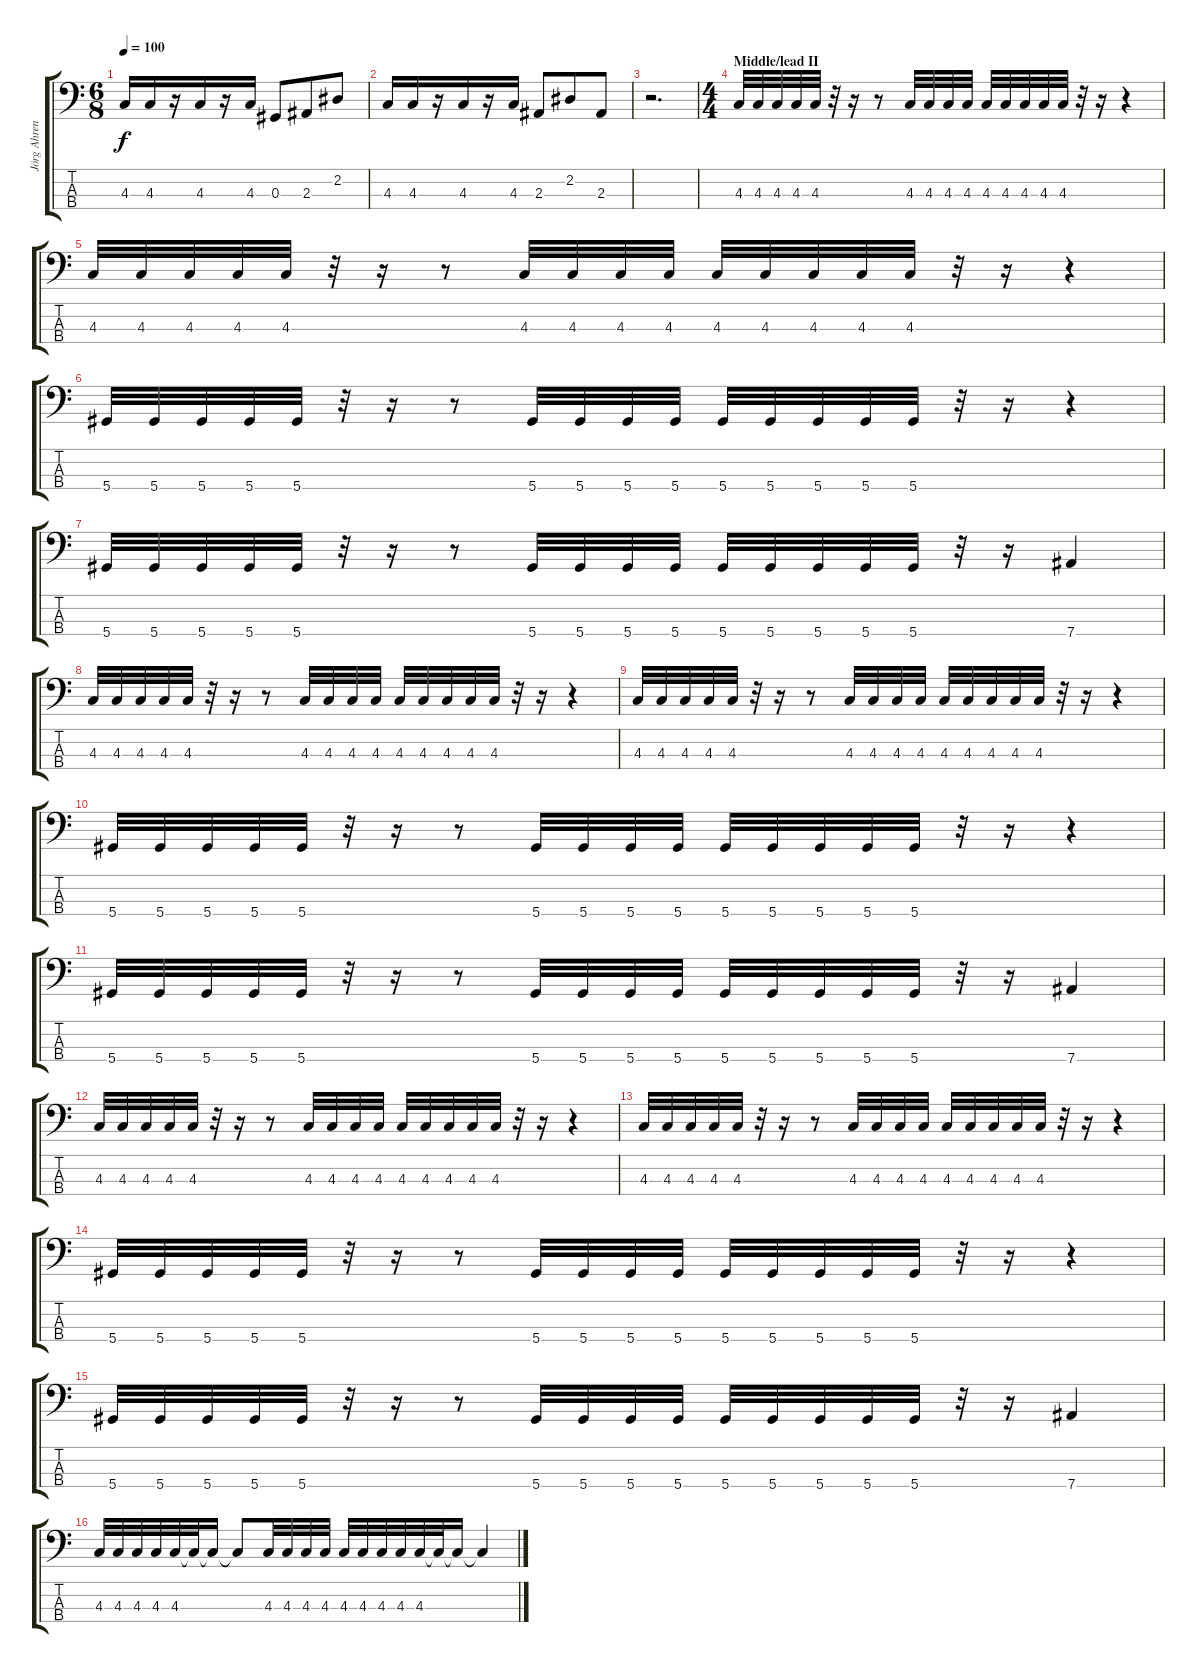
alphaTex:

\track ("Jörg Ahrens" "Jörg Ahren") {instrument electricbasspick}
\staff {score tabs}
\tuning (Gb2 Db2 Ab1 Eb1) {hide}
\ts (6 8)
\tempo 100
\clef f4
\ks c
4.3.16{dy f} 4.3.16 r.16 4.3.16 r.16 4.3.16 0.3.8 2.3.8 2.2.8 |
4.3.16 4.3.16 r.16 4.3.16 r.16 4.3.16 2.3.8 2.2.8 2.3.8 |
r.2{d} |
\ts (4 4)
\section ("" "Middle/lead II")
4.3.32 4.3.32 4.3.32 4.3.32 4.3.32 r.32 r.16 r.8 4.3.32 4.3.32 4.3.32 4.3.32 4.3.32 4.3.32 4.3.32 4.3.32 4.3.32 r.32 r.16 r.4 |
4.3.32 4.3.32 4.3.32 4.3.32 4.3.32 r.32 r.16 r.8 4.3.32 4.3.32 4.3.32 4.3.32 4.3.32 4.3.32 4.3.32 4.3.32 4.3.32 r.32 r.16 r.4 |
5.4.32 5.4.32 5.4.32 5.4.32 5.4.32 r.32 r.16 r.8 5.4.32 5.4.32 5.4.32 5.4.32 5.4.32 5.4.32 5.4.32 5.4.32 5.4.32 r.32 r.16 r.4 |
5.4.32 5.4.32 5.4.32 5.4.32 5.4.32 r.32 r.16 r.8 5.4.32 5.4.32 5.4.32 5.4.32 5.4.32 5.4.32 5.4.32 5.4.32 5.4.32 r.32 r.16 7.4.4 |
4.3.32 4.3.32 4.3.32 4.3.32 4.3.32 r.32 r.16 r.8 4.3.32 4.3.32 4.3.32 4.3.32 4.3.32 4.3.32 4.3.32 4.3.32 4.3.32 r.32 r.16 r.4 |
4.3.32 4.3.32 4.3.32 4.3.32 4.3.32 r.32 r.16 r.8 4.3.32 4.3.32 4.3.32 4.3.32 4.3.32 4.3.32 4.3.32 4.3.32 4.3.32 r.32 r.16 r.4 |
5.4.32 5.4.32 5.4.32 5.4.32 5.4.32 r.32 r.16 r.8 5.4.32 5.4.32 5.4.32 5.4.32 5.4.32 5.4.32 5.4.32 5.4.32 5.4.32 r.32 r.16 r.4 |
5.4.32 5.4.32 5.4.32 5.4.32 5.4.32 r.32 r.16 r.8 5.4.32 5.4.32 5.4.32 5.4.32 5.4.32 5.4.32 5.4.32 5.4.32 5.4.32 r.32 r.16 7.4.4 |
4.3.32 4.3.32 4.3.32 4.3.32 4.3.32 r.32 r.16 r.8 4.3.32 4.3.32 4.3.32 4.3.32 4.3.32 4.3.32 4.3.32 4.3.32 4.3.32 r.32 r.16 r.4 |
4.3.32 4.3.32 4.3.32 4.3.32 4.3.32 r.32 r.16 r.8 4.3.32 4.3.32 4.3.32 4.3.32 4.3.32 4.3.32 4.3.32 4.3.32 4.3.32 r.32 r.16 r.4 |
5.4.32 5.4.32 5.4.32 5.4.32 5.4.32 r.32 r.16 r.8 5.4.32 5.4.32 5.4.32 5.4.32 5.4.32 5.4.32 5.4.32 5.4.32 5.4.32 r.32 r.16 r.4 |
5.4.32 5.4.32 5.4.32 5.4.32 5.4.32 r.32 r.16 r.8 5.4.32 5.4.32 5.4.32 5.4.32 5.4.32 5.4.32 5.4.32 5.4.32 5.4.32 r.32 r.16 7.4.4 |
4.3.32 4.3.32 4.3.32 4.3.32 4.3.32 4.3{t}.32 4.3{t}.16 4.3{t}.8 4.3.32 4.3.32 4.3.32 4.3.32 4.3.32 4.3.32 4.3.32 4.3.32 4.3.32 4.3{t}.32 4.3{t}.16 4.3{t}.4
